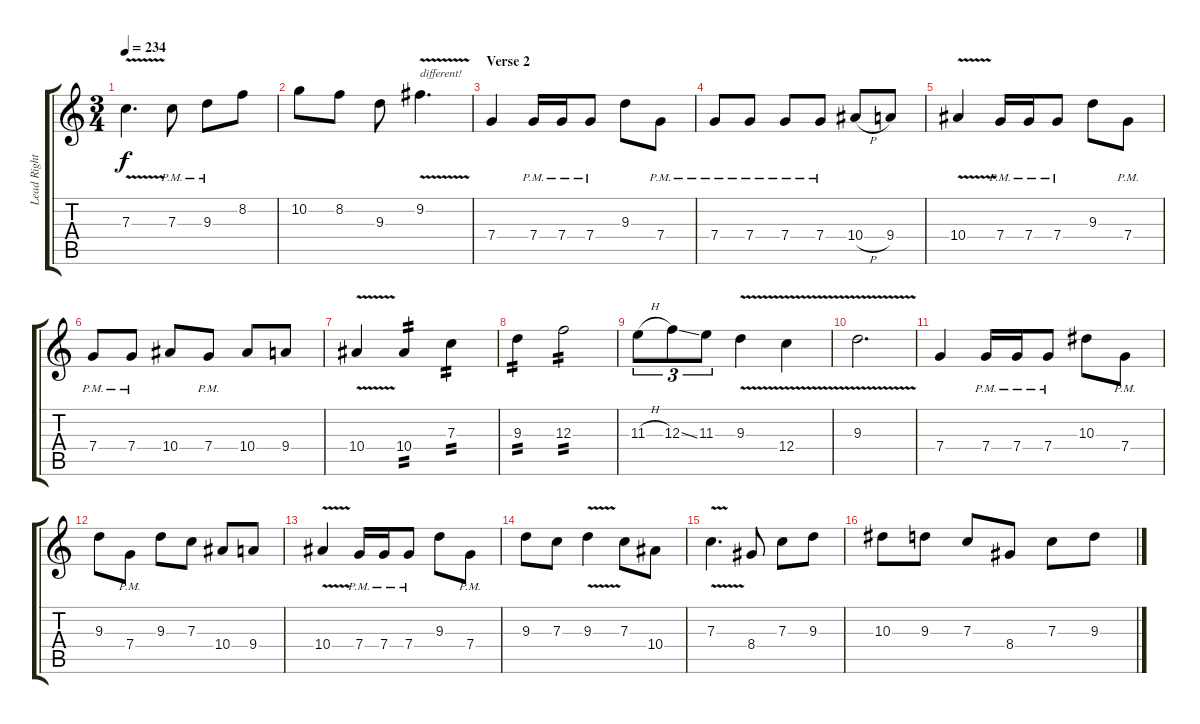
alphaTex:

\track ("Lead Right" "Lead Right") {instrument overdrivenguitar}
\staff {score tabs}
\tuning (D4 A3 F3 C3 G2 D2) {hide}
\ts (3 4)
\tempo 234
\clef g2
\ks c
7.3{v}.4{d dy f} 7.3{pm}.8 9.3{pm}.8 8.2.8 |
10.2.8 8.2.8 9.3.8 9.2{v}.4{d txt "different!"} |
\section ("" "Verse 2")
7.4.4 7.4{pm}.16 7.4{pm}.16 7.4{pm}.8 9.3.8 7.4{pm}.8 |
7.4{pm}.8 7.4{pm}.8 7.4{pm}.8 7.4{pm}.8 10.4{h}.8 9.4.8 |
10.4{v}.4 7.4{pm}.16 7.4{pm}.16 7.4{pm}.8 9.3.8 7.4{pm}.8 |
7.4{pm}.8 7.4{pm}.8 10.4.8 7.4{pm}.8 10.4.8 9.4.8 |
10.4{v}.4 10.4.4{tp 2} 7.3.4{tp 2} |
9.3.4{tp 2} 12.3.2{tp 2} |
11.3{h}.8{tu (3 2)} 12.3{ss}.8{tu (3 2)} 11.3.8{tu (3 2)} 9.3{v}.4 12.4{v}.4 |
9.3{v}.2{d} |
7.4.4 7.4{pm}.16 7.4{pm}.16 7.4{pm}.8 10.3.8 7.4{pm}.8 |
9.3.8 7.4{pm}.8 9.3.8 7.3.8 10.4.8 9.4.8 |
10.4{v}.4 7.4{pm}.16 7.4{pm}.16 7.4{pm}.8 9.3.8 7.4{pm}.8 |
9.3.8 7.3.8 9.3{v}.4 7.3.8 10.4.8 |
7.3{v}.4{d} 8.4.8 7.3.8 9.3.8 |
10.3.8 9.3.8 7.3.8 8.4.8 7.3.8 9.3.8
